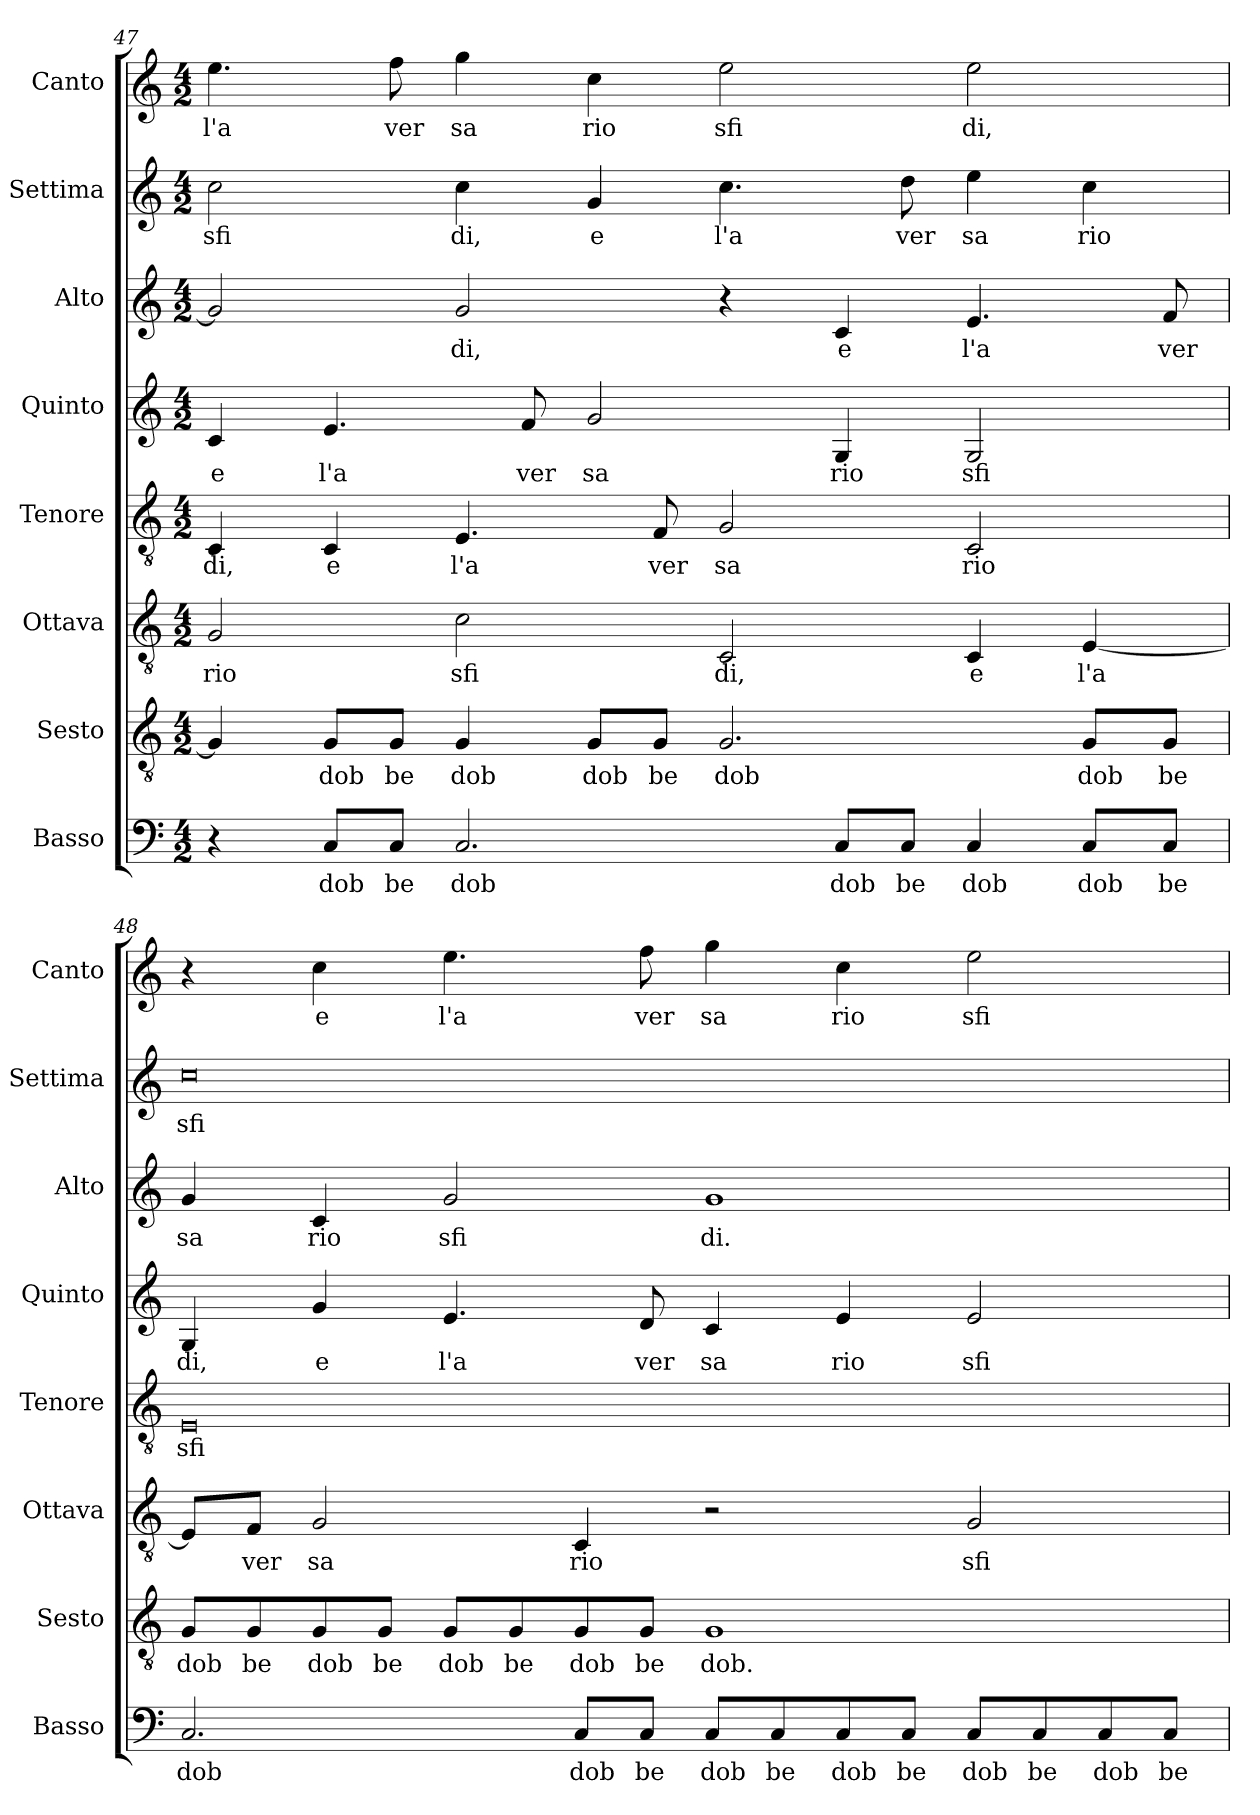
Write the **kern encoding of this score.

**kern	**text	**kern	**text	**kern	**text	**kern	**text	**kern	**text	**kern	**text	**kern	**text	**kern	**text
*part8	*part8	*part7	*part7	*part6	*part6	*part5	*part5	*part4	*part4	*part3	*part3	*part2	*part2	*part1	*part1
*staff8	*staff8	*staff7	*staff7	*staff6	*staff6	*staff5	*staff5	*staff4	*staff4	*staff3	*staff3	*staff2	*staff2	*staff1	*staff1
*I"Basso	*	*I"Sesto	*	*I"Ottava	*	*I"Tenore	*	*I"Quinto	*	*I"Alto	*	*I"Settima	*	*I"Canto	*
*I'Basso	*	*I'Sesto	*	*I'Ottava	*	*I'Tenore	*	*I'Quinto	*	*I'Alto	*	*I'Settima	*	*I'Canto	*
!!LO:LB:g=z
*clefF4	*	*clefGv2	*	*clefGv2	*	*clefGv2	*	*clefG2	*	*clefG2	*	*clefG2	*	*clefG2	*
*M4/2	*	*M4/2	*	*M4/2	*	*M4/2	*	*M4/2	*	*M4/2	*	*M4/2	*	*M4/2	*
=47	=47	=47	=47	=47	=47	=47	=47	=47	=47	=47	=47	=47	=47	=47	=47
!	!	!	!	!	!LO:LY:b:cj	!	!LO:LY:b:cj	!	!LO:LY:b:cj	!	!	!	!LO:LY:b:cj	!	!LO:LY:b:cj
*	*	*	*	*	*	*	*	*^	*	*	*	*	*	*	*
4r	.	4G/]	.	2G/	rio	4C/	di,	4c/	64ryy	e	2g/]	.	2cc\	sfi	4.ee\	l'a
.	.	.	.	.	.	.	.	.	1ryy	.	.	.	.	.	.	.
!	!LO:LY:b:cj	!	!LO:LY:b:cj	!	!	!	!LO:LY:b:cj	!	!	!LO:LY:b:cj	!	!	!	!	!	!
8C/L	dob	8G/L	dob	.	.	4C/	e	4.e/	.	l'a	.	.	.	.	.	.
!	!LO:LY:b:cj	!	!LO:LY:b:cj	!	!	!	!	!	!	!	!	!	!	!	!	!LO:LY:b:cj
8C/J	be	8G/J	be	.	.	.	.	.	.	.	.	.	.	.	8ff\	ver
!	!LO:LY:b:cj	!	!LO:LY:b:cj	!	!LO:LY:b:cj	!	!LO:LY:b:cj	!	!	!	!	!LO:LY:b:cj	!	!LO:LY:b:cj	!	!LO:LY:b:cj
2.C/	dob	4G/	dob	2c\	sfi	4.E/	l'a	.	.	.	2g/	di,	4cc\	di,	4gg\	sa
!	!	!	!	!	!	!	!	!	!	!LO:LY:b:cj	!	!	!	!	!	!
.	.	.	.	.	.	.	.	8f/	.	ver	.	.	.	.	.	.
!	!	!	!LO:LY:b:cj	!	!	!	!	!	!	!LO:LY:b:cj	!	!	!	!LO:LY:b:cj	!	!LO:LY:b:cj
.	.	8G/L	dob	.	.	.	.	2g/	.	sa	.	.	4g/	e	4cc\	rio
!	!	!	!LO:LY:b:cj	!	!	!	!LO:LY:b:cj	!	!	!	!	!	!	!	!	!
.	.	8G/J	be	.	.	8F/	ver	.	.	.	.	.	.	.	.	.
!	!	!	!LO:LY:b:cj	!	!LO:LY:b:cj	!	!LO:LY:b:cj	!	!	!	!	!	!	!LO:LY:b:cj	!	!LO:LY:b:cj
.	.	2.G/	dob	2C/	di,	2G/	sa	.	.	.	4r	.	4.cc\	l'a	2ee\	sfi
.	.	.	.	.	.	.	.	.	2ryy	.	.	.	.	.	.	.
!	!LO:LY:b:cj	!	!	!	!	!	!	!	!	!LO:LY:b:cj	!	!LO:LY:b:cj	!	!	!	!
8C/L	dob	.	.	.	.	.	.	4G/	.	rio	4c/	e	.	.	.	.
!	!LO:LY:b:cj	!	!	!	!	!	!	!	!	!	!	!	!	!LO:LY:b:cj	!	!
8C/J	be	.	.	.	.	.	.	.	.	.	.	.	8dd\	ver	.	.
!	!LO:LY:b:cj	!	!	!	!LO:LY:b:cj	!	!LO:LY:b:cj	!	!	!LO:LY:b:cj	!	!LO:LY:b:cj	!	!LO:LY:b:cj	!	!LO:LY:b:cj
4C/	dob	.	.	4C/	e	2C/	rio	2G/	.	sfi	4.e/	l'a	4ee\	sa	2ee\	di,
.	.	.	.	.	.	.	.	.	4ryy	.	.	.	.	.	.	.
!	!LO:LY:b:cj	!	!LO:LY:b:cj	!	!LO:LY:b	!	!	!	!	!	!	!	!	!LO:LY:b:cj	!	!
8C/L	dob	8G/L	dob	[<4E/	l'a	.	.	.	.	.	.	.	4cc\	rio	.	.
.	.	.	.	.	.	.	.	.	8...ryy	.	.	.	.	.	.	.
!	!LO:LY:b:cj	!	!LO:LY:b:cj	!	!	!	!	!	!	!	!	!LO:LY:b:cj	!	!	!	!
8C/J	be	8G/J	be	.	.	.	.	.	.	.	8f/	ver	.	.	.	.
=48	=48	=48	=48	=48	=48	=48	=48	=48	=48	=48	=48	=48	=48	=48	=48	=48
!	!LO:LY:b:cj	!	!LO:LY:b:cj	!	!	!	!LO:LY:b:cj	!	!	!LO:LY:b:cj	!	!LO:LY:b:cj	!	!LO:LY:b:cj	!	!
*	*	*	*	*	*	*	*	*v	*v	*	*	*	*	*	*	*
2.C/	dob	8G/L	dob	8E/L]	.	0E	sfi	4G/	di,	4g/	sa	0cc	sfi	4r	.
!	!	!	!LO:LY:b:cj	!	!LO:LY:b:cj	!	!	!	!	!	!	!	!	!	!
.	.	8G/	be	8F/J	ver	.	.	.	.	.	.	.	.	.	.
!	!	!	!LO:LY:b:cj	!	!LO:LY:b:cj	!	!	!	!LO:LY:b:cj	!	!LO:LY:b:cj	!	!	!	!LO:LY:b:cj
.	.	8G/	dob	2G/	sa	.	.	4g/	e	4c/	rio	.	.	4cc\	e
!	!	!	!LO:LY:b:cj	!	!	!	!	!	!	!	!	!	!	!	!
.	.	8G/J	be	.	.	.	.	.	.	.	.	.	.	.	.
!	!	!	!LO:LY:b:cj	!	!	!	!	!	!LO:LY:b:cj	!	!LO:LY:b:cj	!	!	!	!LO:LY:b:cj
.	.	8G/L	dob	.	.	.	.	4.e/	l'a	2g/	sfi	.	.	4.ee\	l'a
!	!	!	!LO:LY:b:cj	!	!	!	!	!	!	!	!	!	!	!	!
.	.	8G/	be	.	.	.	.	.	.	.	.	.	.	.	.
!	!LO:LY:b:cj	!	!LO:LY:b:cj	!	!LO:LY:b:cj	!	!	!	!	!	!	!	!	!	!
8C/L	dob	8G/	dob	4C/	rio	.	.	.	.	.	.	.	.	.	.
!	!LO:LY:b:cj	!	!LO:LY:b:cj	!	!	!	!	!	!LO:LY:b:cj	!	!	!	!	!	!LO:LY:b:cj
8C/J	be	8G/J	be	.	.	.	.	8d/	ver	.	.	.	.	8ff\	ver
!	!LO:LY:b:cj	!	!LO:LY:b	!	!	!	!	!	!LO:LY:b:cj	!	!LO:LY:b:cj	!	!	!	!LO:LY:b:cj
8C/L	dob	1G	dob.	2r	.	.	.	4c/	sa	1g	di.	.	.	4gg\	sa
!	!LO:LY:b:cj	!	!	!	!	!	!	!	!	!	!	!	!	!	!
8C/	be	.	.	.	.	.	.	.	.	.	.	.	.	.	.
!	!LO:LY:b:cj	!	!	!	!	!	!	!	!LO:LY:b:cj	!	!	!	!	!	!LO:LY:b:cj
8C/	dob	.	.	.	.	.	.	4e/	rio	.	.	.	.	4cc\	rio
!	!LO:LY:b:cj	!	!	!	!	!	!	!	!	!	!	!	!	!	!
8C/J	be	.	.	.	.	.	.	.	.	.	.	.	.	.	.
!	!LO:LY:b:cj	!	!	!	!LO:LY:b:cj	!	!	!	!LO:LY:b:cj	!	!	!	!	!	!LO:LY:b:cj
8C/L	dob	.	.	2G/	sfi	.	.	2e/	sfi	.	.	.	.	2ee\	sfi
!	!LO:LY:b:cj	!	!	!	!	!	!	!	!	!	!	!	!	!	!
8C/	be	.	.	.	.	.	.	.	.	.	.	.	.	.	.
!	!LO:LY:b:cj	!	!	!	!	!	!	!	!	!	!	!	!	!	!
8C/	dob	.	.	.	.	.	.	.	.	.	.	.	.	.	.
!	!LO:LY:b:cj	!	!	!	!	!	!	!	!	!	!	!	!	!	!
8C/J	be	.	.	.	.	.	.	.	.	.	.	.	.	.	.
=	=	=	=	=	=	=	=	=	=	=	=	=	=	=	=
*-	*-	*-	*-	*-	*-	*-	*-	*-	*-	*-	*-	*-	*-	*-	*-
